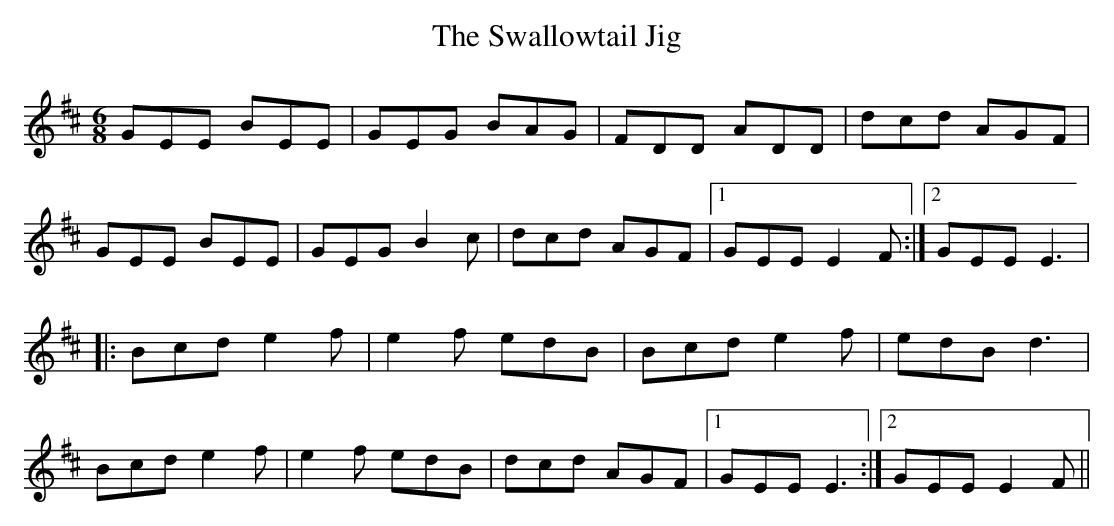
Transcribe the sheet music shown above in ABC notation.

X:1
T:Swallowtail Jig, The
M:6/8
L:1/8
K:D
GEE BEE|GEG BAG|FDD ADD|dcd AGF|
GEE BEE|GEG B2c|dcd AGF|1 GEE E2F:|2 GEE E3|
|:Bcd e2f|e2f edB|Bcd e2f|edB d3|
Bcd e2f|e2f edB|dcd AGF|1 GEE E3:|2 GEE E2F||
